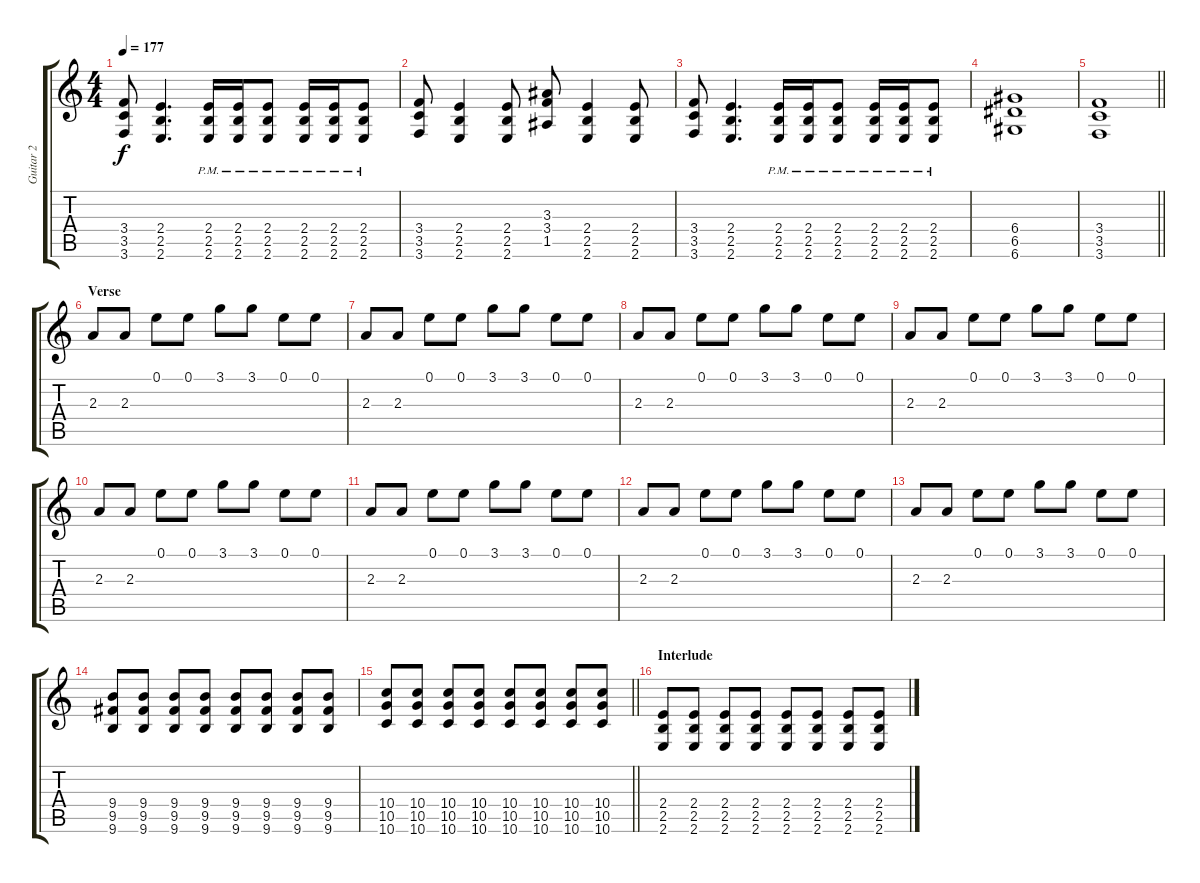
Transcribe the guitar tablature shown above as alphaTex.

\track ("Guitar 2" "Guitar 2") {instrument distortionguitar}
\staff {score tabs}
\tuning (E4 B3 G3 D3 A2 D2) {hide}
\ts (4 4)
\tempo 177
\clef g2
\ks c
(3.4 3.5 3.6).8{dy f} (2.4 2.5 2.6).4{d} (2.4{pm} 2.5{pm} 2.6{pm}).16 (2.4{pm} 2.5{pm} 2.6{pm}).16 (2.4{pm} 2.5{pm} 2.6{pm}).8 (2.4{pm} 2.5{pm} 2.6{pm}).16 (2.4{pm} 2.5{pm} 2.6{pm}).16 (2.4{pm} 2.5{pm} 2.6{pm}).8 |
(3.4 3.5 3.6).8 (2.4 2.5 2.6).4 (2.4 2.5 2.6).8 (3.3 3.4 1.5).8 (2.4 2.5 2.6).4 (2.4 2.5 2.6).8 |
(3.4 3.5 3.6).8 (2.4 2.5 2.6).4{d} (2.4{pm} 2.5{pm} 2.6{pm}).16 (2.4{pm} 2.5{pm} 2.6{pm}).16 (2.4{pm} 2.5{pm} 2.6{pm}).8 (2.4{pm} 2.5{pm} 2.6{pm}).16 (2.4{pm} 2.5{pm} 2.6{pm}).16 (2.4{pm} 2.5{pm} 2.6{pm}).8 |
(6.4 6.5 6.6).1 |
\barLineRight lightlight
(3.4 3.5 3.6).1 |
\section ("" "Verse")
2.3.8 2.3.8 0.1.8 0.1.8 3.1.8 3.1.8 0.1.8 0.1.8 |
2.3.8 2.3.8 0.1.8 0.1.8 3.1.8 3.1.8 0.1.8 0.1.8 |
2.3.8 2.3.8 0.1.8 0.1.8 3.1.8 3.1.8 0.1.8 0.1.8 |
2.3.8 2.3.8 0.1.8 0.1.8 3.1.8 3.1.8 0.1.8 0.1.8 |
2.3.8 2.3.8 0.1.8 0.1.8 3.1.8 3.1.8 0.1.8 0.1.8 |
2.3.8 2.3.8 0.1.8 0.1.8 3.1.8 3.1.8 0.1.8 0.1.8 |
2.3.8 2.3.8 0.1.8 0.1.8 3.1.8 3.1.8 0.1.8 0.1.8 |
2.3.8 2.3.8 0.1.8 0.1.8 3.1.8 3.1.8 0.1.8 0.1.8 |
(9.4 9.5 9.6).8 (9.4 9.5 9.6).8 (9.4 9.5 9.6).8 (9.4 9.5 9.6).8 (9.4 9.5 9.6).8 (9.4 9.5 9.6).8 (9.4 9.5 9.6).8 (9.4 9.5 9.6).8 |
\barLineRight lightlight
(10.4 10.5 10.6).8 (10.4 10.5 10.6).8 (10.4 10.5 10.6).8 (10.4 10.5 10.6).8 (10.4 10.5 10.6).8 (10.4 10.5 10.6).8 (10.4 10.5 10.6).8 (10.4 10.5 10.6).8 |
\section ("" "Interlude")
(2.4 2.5 2.6).8 (2.4 2.5 2.6).8 (2.4 2.5 2.6).8 (2.4 2.5 2.6).8 (2.4 2.5 2.6).8 (2.4 2.5 2.6).8 (2.4 2.5 2.6).8 (2.4 2.5 2.6).8
